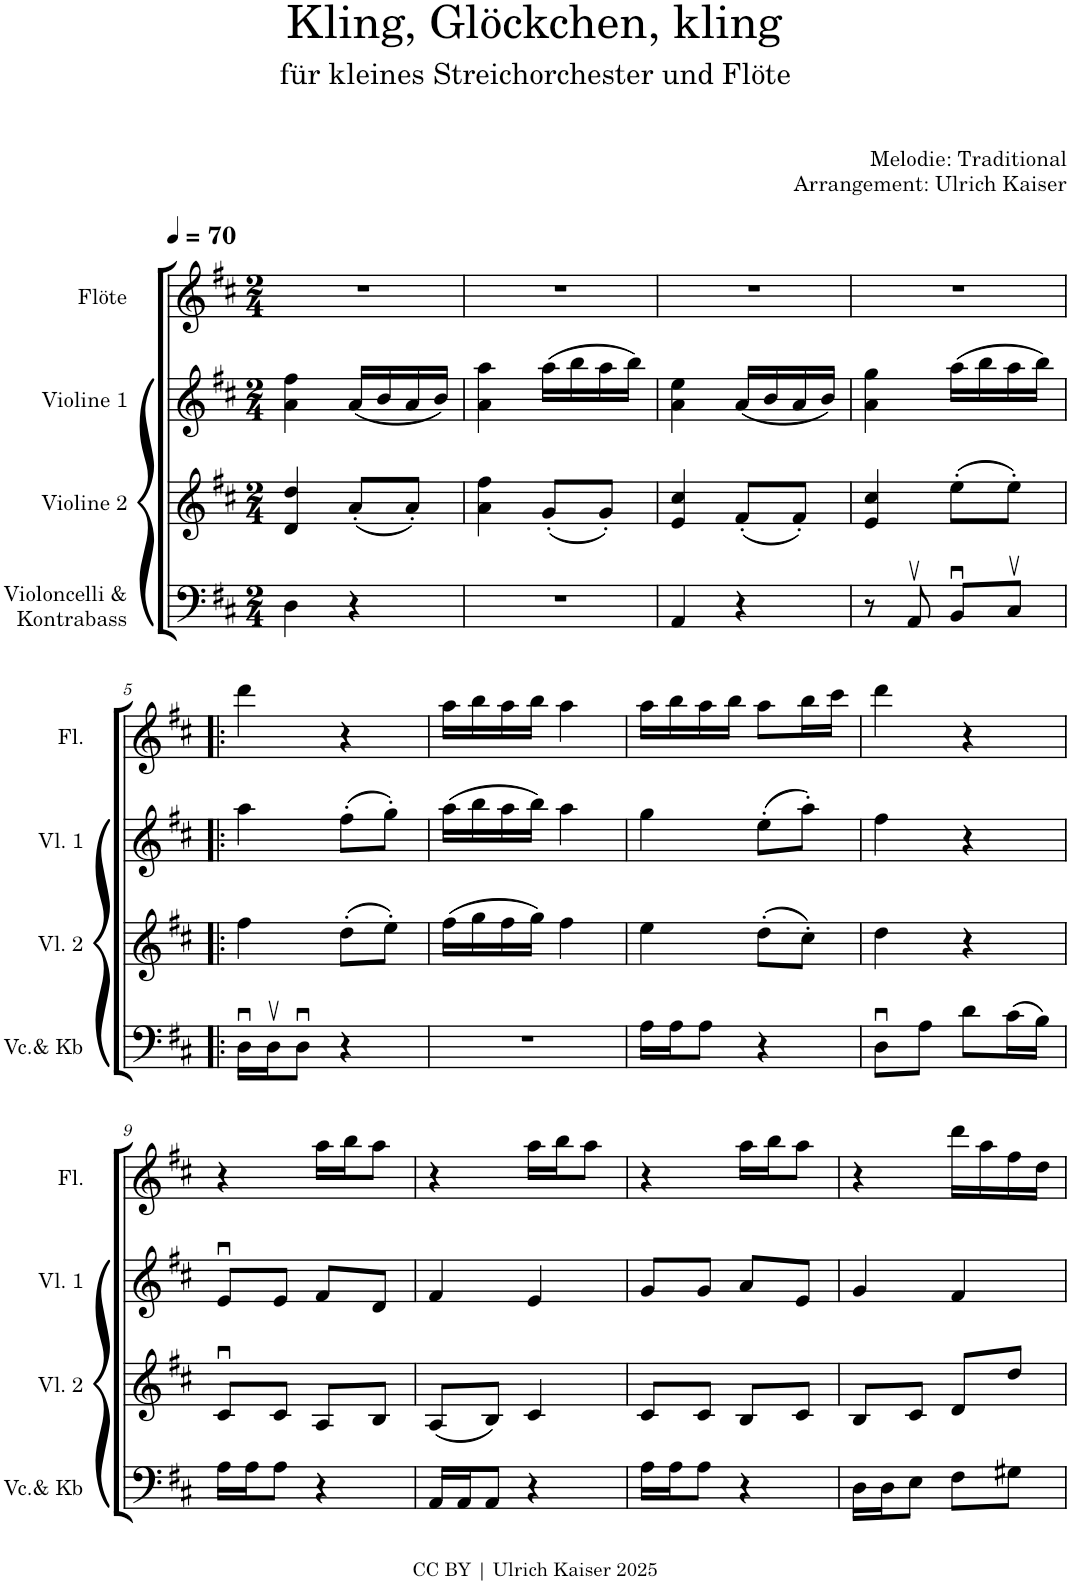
**kern	**kern	**kern	**kern
*part4	*part3	*part2	*part1
*staff4	*staff3	*staff2	*staff1
*I"Violoncelli &amp; Kontrabass	*I"Violine 2	*I"Violine 1	*I"Flöte
*I'Vc.&amp; Kb	*I'Vl. 2	*I'Vl. 1	*I'Fl.
*clefF4	*clefG2	*clefG2	*clefG2
*k[f#c#]	*k[f#c#]	*k[f#c#]	*k[f#c#]
*M2/4	*M2/4	*M2/4	*M2/4
*MM70	*MM70	*MM70	*MM70
=1	=1	=1	=1
4D\	4d/ 4dd/	4a\ 4ff#\	2r
4r	(8a'/L	(16a/LL	.
.	.	16b/	.
.	8a'/J)	16a/	.
.	.	16b/JJ)	.
=2	=2	=2	=2
2r	4a\ 4ff#\	4a\ 4aa\	2r
.	(8g'/L	(16aa\LL	.
.	.	16bb\	.
.	8g'/J)	16aa\	.
.	.	16bb\JJ)	.
=3	=3	=3	=3
4AA/	4e/ 4cc#/	4a\ 4ee\	2r
4r	(8f#'/L	(16a/LL	.
.	.	16b/	.
.	8f#'/J)	16a/	.
.	.	16b/JJ)	.
=4	=4	=4	=4
8r	4e/ 4cc#/	4a\ 4gg\	2r
8AAv/	.	.	.
8BBu/L	(8ee'\L	(16aa\LL	.
.	.	16bb\	.
8C#v/J	8ee'\J)	16aa\	.
.	.	16bb\JJ)	.
!!LO:LB:g=z
=5!|:	=5!|:	=5!|:	=5!|:
16Du\LL	4ff#\	4aa\	4ddd\
16Dv\J	.	.	.
8Du\J	.	.	.
4r	(8dd'\L	(8ff#'\L	4r
.	8ee'\J)	8gg'\J)	.
=6	=6	=6	=6
2r	(16ff#\LL	(16aa\LL	16aa\LL
.	16gg\	16bb\	16bb\
.	16ff#\	16aa\	16aa\
.	16gg\JJ)	16bb\JJ)	16bb\JJ
.	4ff#\	4aa\	4aa\
=7	=7	=7	=7
16A\LL	4ee\	4gg\	16aa\LL
16A\J	.	.	16bb\
8A\J	.	.	16aa\
.	.	.	16bb\JJ
4r	(8dd'\L	(8ee'\L	8aa\L
.	8cc#'\J)	8aa'\J)	16bb\L
.	.	.	16ccc#\JJ
=8	=8	=8	=8
8Du\L	4dd\	4ff#\	4ddd\
8A\J	.	.	.
8d\L	4r	4r	4r
(16c#\L	.	.	.
16B\JJ)	.	.	.
!!LO:LB:g=z
=9	=9	=9	=9
16A\LL	8c#u/L	8eu/L	4r
16A\J	.	.	.
8A\J	8c#/J	8e/J	.
4r	8A/L	8f#/L	16aa\LL
.	.	.	16bb\J
.	8B/J	8d/J	8aa\J
=10	=10	=10	=10
16AA/LL	(8A/L	4f#/	4r
16AA/J	.	.	.
8AA/J	8B/J)	.	.
4r	4c#/	4e/	16aa\LL
.	.	.	16bb\J
.	.	.	8aa\J
=11	=11	=11	=11
16A\LL	8c#/L	8g/L	4r
16A\J	.	.	.
8A\J	8c#/J	8g/J	.
4r	8B/L	8a/L	16aa\LL
.	.	.	16bb\J
.	8c#/J	8e/J	8aa\J
=12	=12	=12	=12
16D\LL	8B/L	4g/	4r
16D\J	.	.	.
8E\J	8c#/J	.	.
8F#\L	8d/L	4f#/	16ddd\LL
.	.	.	16aa\
8G#X\J	8dd/J	.	16ff#\
.	.	.	16dd\JJ
=	=	=	=
*-	*-	*-	*-
